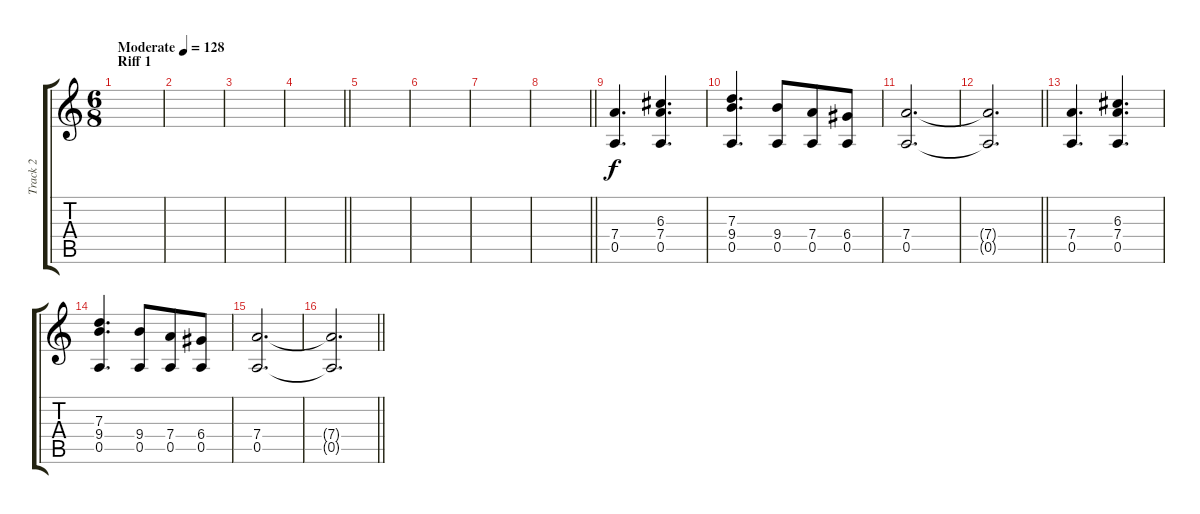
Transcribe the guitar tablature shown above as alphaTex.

\track ("Track 2" "Track 2") {instrument acousticguitarsteel}
\staff {score tabs}
\tuning (E4 B3 G3 D3 A2 E2) {hide}
\ts (6 8)
\section ("" "Riff 1")
\tempo (128 "Moderate")
\clef g2
\ks aminor
|
|
|
\barLineRight lightlight
|
|
|
|
\barLineRight lightlight
|
(7.4 0.5).4{d} (6.3 7.4 0.5).4{d} |
(7.3 9.4 0.5).4{d} (9.4 0.5).8 (7.4 0.5).8 (6.4 0.5).8 |
(7.4 0.5).2{d} |
\barLineRight lightlight
(7.4{t} 0.5{t}).2{d} |
(7.4 0.5).4{d} (6.3 7.4 0.5).4{d} |
(7.3 9.4 0.5).4{d} (9.4 0.5).8 (7.4 0.5).8 (6.4 0.5).8 |
(7.4 0.5).2{d} |
\barLineRight lightlight
(7.4{t} 0.5{t}).2{d}
